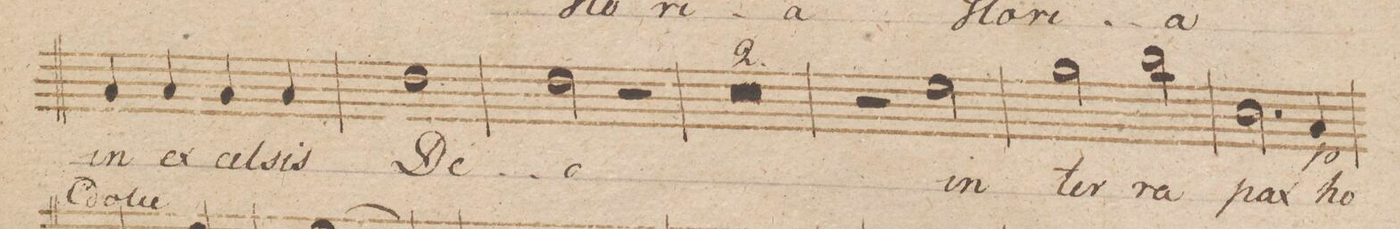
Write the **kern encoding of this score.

**kern	**text	**dynam
*I"Basso.	*	*
*clefF4	*	*
*k[b-]	*	*
*met(c)	*	*
*M4/4	*	*
4C/	in	.
4C/	ex-	.
4C/	-cel-	.
4C/	-sis	.
=7	=7	=7
1F	De-	.
=8	=8	=8
2F\	-o	.
2r	.	.
=9	=9	=9
0r	.	.
=10	=10	=10
=11	=11	=11
2r	.	.
2G\	in	.
=12	=12	=12
2B-\	ter-	.
2d\	-ra	.
=13	=13	=13
2.E\	pax	.
4C/	ho-	p
=14	=14	=14
*-	*-	*-
